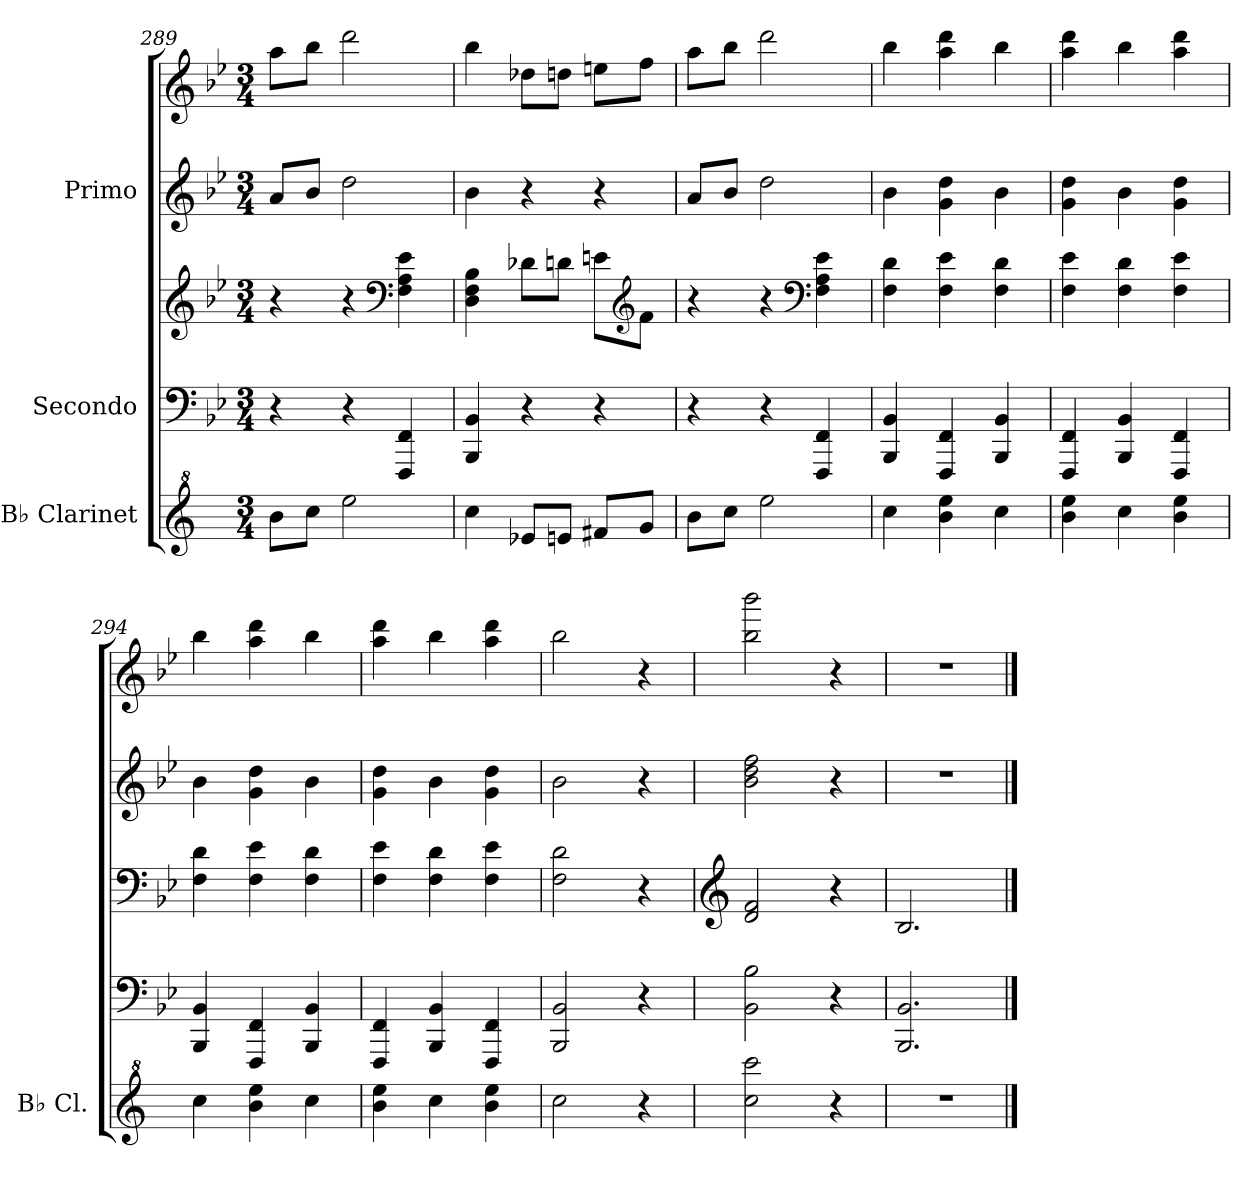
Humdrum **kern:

**kern	**kern	**kern	**kern	**kern
*part3	*part2	*part2	*part1	*part1
*staff5	*staff4	*staff3	*staff2	*staff1
*I"B♭ Clarinet	*I"Secondo	*	*I"Primo	*
*I'B♭ Cl.	*	*	*	*
*clefG^2	*clefF4	*clefG2	*clefG2	*clefG2
*ITrd1c2	*	*	*	*
*k[b-e-]	*k[b-e-]	*k[b-e-]	*k[b-e-]	*k[b-e-]
*M3/4	*M3/4	*M3/4	*M3/4	*M3/4
=289	=289	=289	=289	=289
8aa\L	4r	4r	8a/L	8aa\L
8bb-\J	.	.	8b-/J	8bb-\J
2ddd\	4r	4r	2dd\	2ddd\
*	*	*clefF4	*	*
.	4FFF/ 4FF/	4F\ 4A\ 4e-\	.	.
=290	=290	=290	=290	=290
4bb-\	4BBB-/ 4BB-/	4D\ 4F\ 4B-\	4b-\	4bb-\
8dd-X/L	4r	8d-X\L	4r	8dd-X\L
8ddn/J	.	8dn\J	.	8ddn\J
8een/L	4r	8en\L	4r	8een\L
*	*	*clefG2	*	*
8ff/J	.	8f\J	.	8ff\J
=291	=291	=291	=291	=291
8aa\L	4r	4r	8a/L	8aa\L
8bb-\J	.	.	8b-/J	8bb-\J
2ddd\	4r	4r	2dd\	2ddd\
*	*	*clefF4	*	*
.	4FFF/ 4FF/	4F\ 4A\ 4e-\	.	.
=292	=292	=292	=292	=292
4bb-\	4BBB-/ 4BB-/	4F\ 4d\	4b-\	4bb-\
4aa\ 4ddd\	4FFF/ 4FF/	4F\ 4e-\	4g\ 4dd\	4aa\ 4ddd\
4bb-\	4BBB-/ 4BB-/	4F\ 4d\	4b-\	4bb-\
!!LO:LB:g=z
=293	=293	=293	=293	=293
4aa\ 4ddd\	4FFF/ 4FF/	4F\ 4e-\	4g\ 4dd\	4aa\ 4ddd\
4bb-\	4BBB-/ 4BB-/	4F\ 4d\	4b-\	4bb-\
4aa\ 4ddd\	4FFF/ 4FF/	4F\ 4e-\	4g\ 4dd\	4aa\ 4ddd\
=294	=294	=294	=294	=294
4bb-\	4BBB-/ 4BB-/	4F\ 4d\	4b-\	4bb-\
4aa\ 4ddd\	4FFF/ 4FF/	4F\ 4e-\	4g\ 4dd\	4aa\ 4ddd\
4bb-\	4BBB-/ 4BB-/	4F\ 4d\	4b-\	4bb-\
=295	=295	=295	=295	=295
4aa\ 4ddd\	4FFF/ 4FF/	4F\ 4e-\	4g\ 4dd\	4aa\ 4ddd\
4bb-\	4BBB-/ 4BB-/	4F\ 4d\	4b-\	4bb-\
4aa\ 4ddd\	4FFF/ 4FF/	4F\ 4e-\	4g\ 4dd\	4aa\ 4ddd\
=296	=296	=296	=296	=296
2bb-\	2BBB-/ 2BB-/	2F\ 2d\	2b-\	2bb-\
4r	4r	4r	4r	4r
=297	=297	=297	=297	=297
*	*	*clefG2	*	*
2bb-\ 2bbb-\	2BB-\ 2B-\	2d/ 2f/	2b-\ 2dd\ 2ff\	2bb-\ 2bbb-\
4r	4r	4r	4r	4r
=298	=298	=298	=298	=298
2.r	2.BBB-/ 2.BB-/	2.B-/	2.r	2.r
==	==	==	==	==
*-	*-	*-	*-	*-
